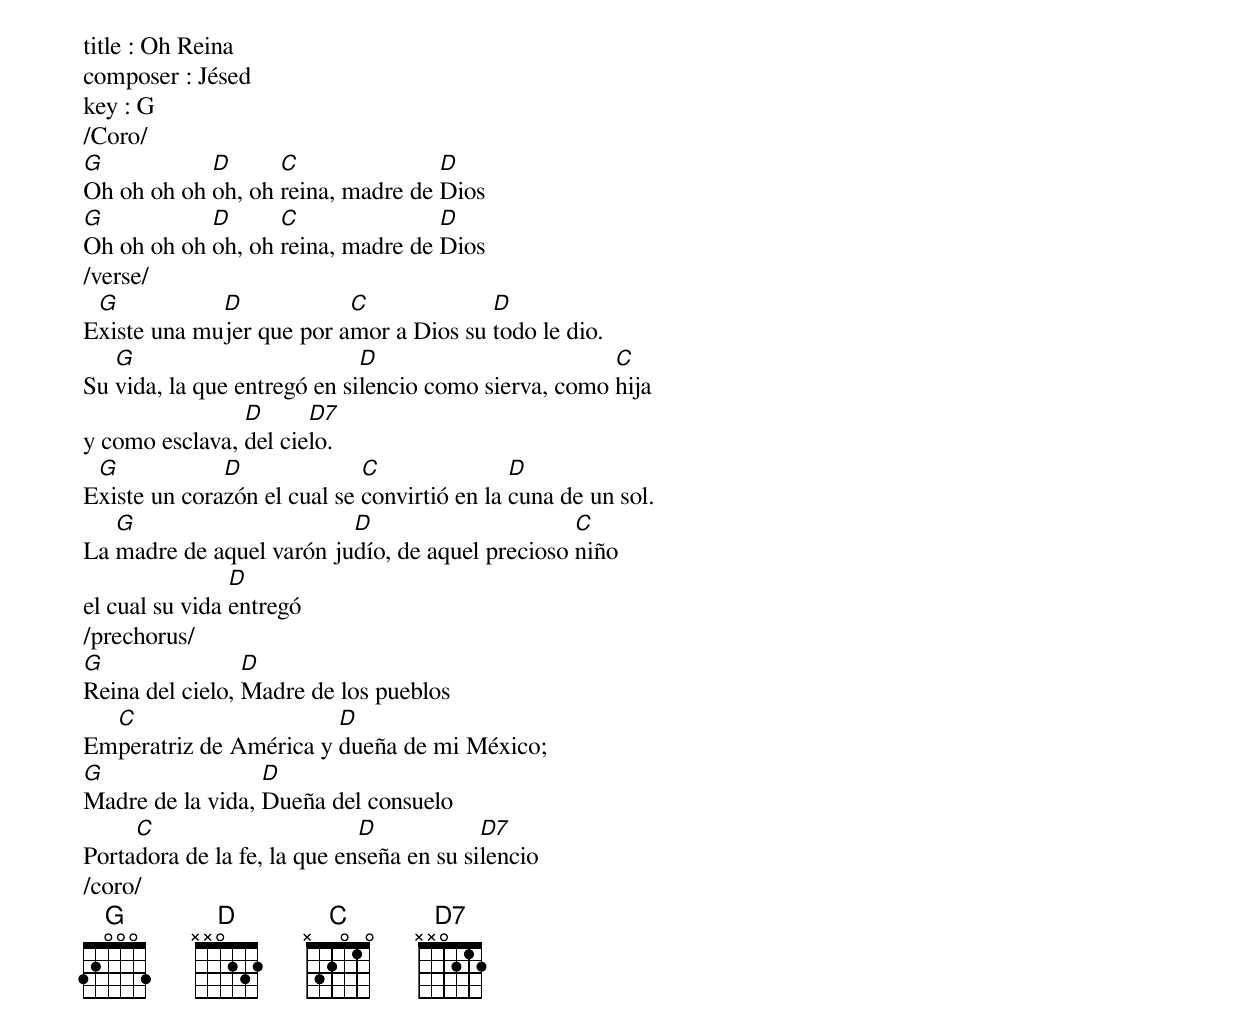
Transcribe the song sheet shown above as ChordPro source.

title : Oh Reina
composer : Jésed
key : G
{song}
/Coro/
[G]Oh oh oh oh [D]oh, oh [C]reina, madre de [D]Dios
[G]Oh oh oh oh [D]oh, oh [C]reina, madre de [D]Dios
/verse/
E[G]xiste una mu[D]jer que por a[C]mor a Dios su [D]todo le dio.
Su [G]vida, la que entregó en si[D]lencio como sierva, como [C]hija
y como esclava, [D]del cie[D7]lo.
E[G]xiste un cora[D]zón el cual se [C]convirtió en la [D]cuna de un sol.
La [G]madre de aquel varón ju[D]dío, de aquel precioso [C]niño
el cual su vida [D]entregó
/prechorus/
[G]Reina del cielo, [D]Madre de los pueblos
Em[C]peratriz de América y [D]dueña de mi México;
[G]Madre de la vida, [D]Dueña del consuelo
Porta[C]dora de la fe, la que en[D]seña en su si[D7]lencio
/coro/
